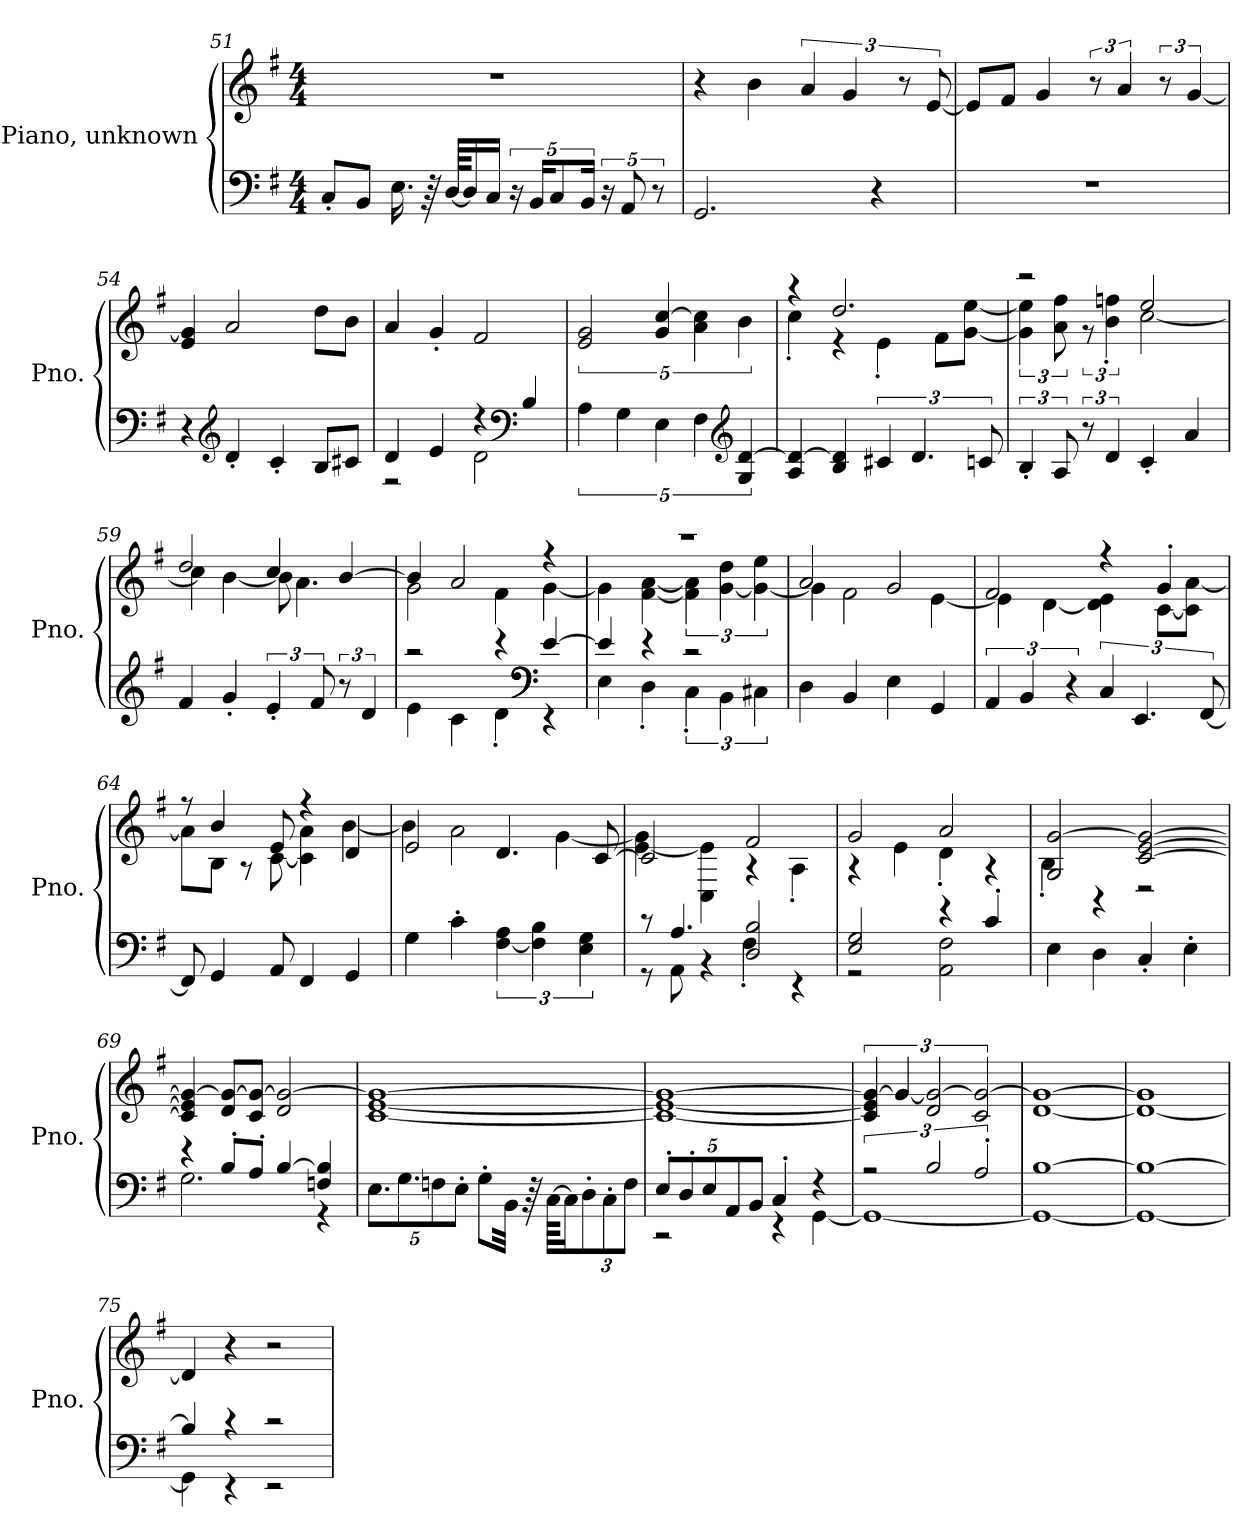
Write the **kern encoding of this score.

**kern	**kern
*part1	*part1
*staff2	*staff1
*I"Piano, unknown	*
*I'Pno.	*
!!LO:LB:g=z
*clefF4	*clefG2
*k[f#]	*k[f#]
*M4/4	*M4/4
=51	=51
8C'/L	1r
8BB/J	.
16.E\	.
64r	.
[64D/KKLL	.
16D/]	.
16C/JJ	.
20r	.
20BB/KL	.
10C/	.
20BB/Jk	.
20r	.
10AA/	.
10r	.
=52	=52
2.GG/	4r
.	4b\
.	6a/
.	6g/
4r	.
.	12r
.	[12e/
=53	=53
1r	8e/L]
.	8f#/J
.	4g/
.	12r
.	6a/
.	12r
.	[6g/
=54	=54
4r	4e/ 4g/]
*clefG2	*
4d'/	2a/
4c'/	.
8B/L	8dd\L
8c#X/J	8b\J
=55	=55
*^	*
4d/	2r	4a/
4e/	.	4g'/
4r	2d\	2f#/
*clefF4	*	*
4B/	.	.
*v	*v	*
!!LO:LB:g=z
=56	=56
5A\	5%2e/ 5%2g/
5G\	.
5E\	5g/ [5cc/
5F#\	5a\ 5cc\]
*clefG2	*
5G/ [5d/	5b\
=57	=57
*	*^
4A/ 4d/_	4r	4cc'\
4B/ 4d/]	2.dd/	4r
6c#X/	.	4e'\
6.d/	.	.
.	.	8f#\L
.	.	[8g\ [8ee\J
12cn/	.	.
=58	=58	=58
6B'/	2r	6g\] 6ee\]
12A/	.	12a\ 12ff#\
12r	.	12r
6d/	.	6b\' 6ffn\'
4c'/	2ee/	[2cc\
4a/	.	.
=59	=59	=59
4f#/	2dd/	4cc\]
4g'/	.	[4b\
6e'/	4cc/	8b\]
.	.	4.a\
12f#/	.	.
12r	[4b/	.
6d/	.	.
=60	=60	=60
*^	*	*
2r	4e\	4b/]	2g\
.	4c\	2a/	.
4r	4d'\	.	4f#\
*clefF4	*	*	*
[4e/	4r	4r	[4g\
!!LO:LB:g=z	!!
=61	=61	=61	=61
4e/]	4E\	1r	4g\]
4r	4D'\	.	[4f#\ [4a\
2r	6C'\	.	6f#\] 6a\]
.	6BB\	.	[6g\ 6dd\
.	6C#X\	.	6g\_ 6ee\
*v	*v	*	*
=62	=62	=62
4D\	2a/	4g\]
4BB/	.	2f#\
4E\	2g/	.
4GG/	.	[4e\
=63	=63	=63
6AA/	2f#/	4e\]
6BB/	.	.
.	.	[4d\
6r	.	.
6C/	4r	4d\] 4e\
6.EE/	.	.
.	4g'/	[8c\L
.	.	8c\] [8a\J
[12FF#/	.	.
=64	=64	=64
8FF#/]	8r	8a\L]
4GG/	4b/	8B\J
.	.	8r
8AA/	8e/	[8c\
4FF#/	4r	4c\] 4a\
4GG/	4d/	[4b\
=65	=65	=65
4G\	2e/	4b\]
4c'\	.	2a\
[6F#\ 6A\	4.d/	.
6F#\] 6B\	.	.
.	.	[4g\
6E\ 6G\	.	.
.	[8c/	.
=66	=66	=66
*^	*	*
8r	8r	2c/]	[4e\ 4g\]
4.A/	8AA\	.	.
.	4r	.	4C\ 4e\]
2D/ 2B/	4F#'\	2f#/	4r
.	4r	.	4A'\
!!LO:LB:g=z	!!
=67	=67	=67	=67
2E/ 2G/	2r	2g/	4r
.	.	.	4e\
4r	2AA\ 2F#\	2a/	4d'\
4c'/	.	.	4r
*v	*v	*	*
=68	=68	=68
4E\	2G/ [2g/	4B'\
4D\	.	4r
4C'/	[2c/ [2e/ 2g/_	2r
4E'\	.	.
*	*v	*v
=69	=69
*^	*
4r	2.G\	4c/] 4e/] 4g/_
8B'/L	.	8d/ 8g/_L
8A'/J	.	8c/ 8g/_J
[4B/	.	2d/ 2g/_
4Fn/ 4B/]	4r	.
*v	*v	*
=70	=70
*Xbrackettup	*
10.E\L	[1c [1e 1g_
10.G\	.
10Fn\	.
10E'\J	.
8G'\L	.
32BB\Jkk	.
64r	.
[64C\KKLL	.
16C\J]	.
12D'\	.
12C'\	.
12F\J	.
=71	=71
*^	*
10E'/L	2r	1c_ 1e_ 1g_
10D'/	.	.
10E/	.	.
10AA/	.	.
10BB/J	.	.
4C'/	4r	.
4r	[4GG\	.
!!LO:PB:g=z
=72	=72	=72
*brackettup	*	*
3r	1GG_	6c/] 6e/] 6g/_
.	.	6g/_
3B/	.	3d/ 3g/_
3A'/	.	3c/ 3g/_
=73	=73	=73
[1B	1GG_	[1d 1g_
=74	=74	=74
1B_	1GG_	1d_ 1g]
=75	=75	=75
4B/]	4GG\]	4d/]
4r	4r	4r
2r	2r	2r
*v	*v	*
=	=
*-	*-
